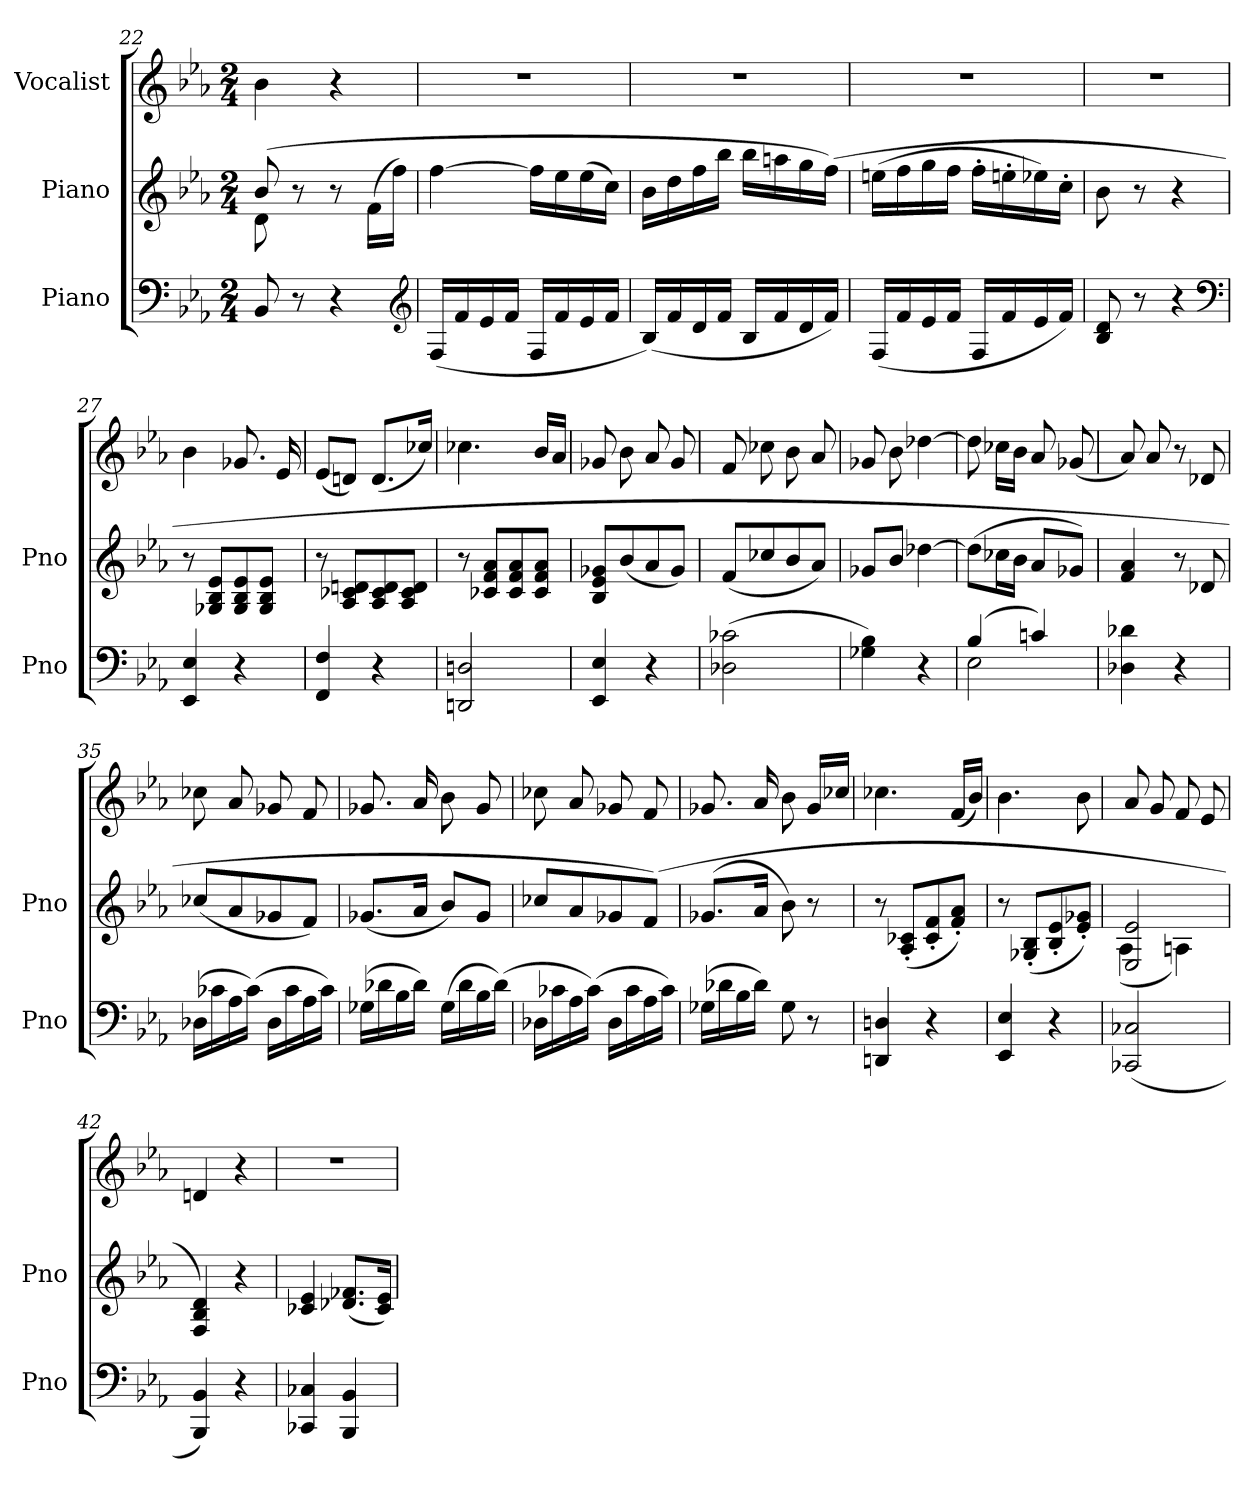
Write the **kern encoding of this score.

**kern	**kern	**kern
*part3	*part2	*part1
*staff3	*staff2	*staff1
*I"Piano	*I"Piano	*I"Vocalist
*I'Pno	*I'Pno	*
*clefF4	*clefG2	*clefG2
*k[b-e-a-]	*k[b-e-a-]	*k[b-e-a-]
*E-:	*E-:	*E-:
*M2/4	*M2/4	*M2/4
=22	=22	=22
*	*^	*
8BB-	(8b-	8d	4b-
8r	8r	4.ryy	.
4r	8r	.	4r
.	(16fLL	.	.
.	16ffJJ)	.	.
*	*v	*v	*
*clefG2	*	*
=23	=23	=23
(16FLL	[4ff	2r
16f	.	.
16e-	.	.
16fJJ	.	.
16FLL	16ffLL]	.
16f	16ee-	.
16e-	(16ee-	.
16fJJ	16ccJJ)	.
=24	=24	=24
(16B-LL)	16b-LL	2r
16f	16dd	.
16d	16ff	.
16fJJ	16bb-JJ	.
16B-LL	16bb-LL	.
16f	16aan	.
16d	16gg	.
16fJJ)	(16ffJJ)	.
=25	=25	=25
(16FLL	(16eenLL	2r
16f	16ff	.
16e-	16gg	.
16fJJ	16ffJJ	.
16FLL	16ff'LL	.
16f	16een'	.
16e-	16ee-X)	.
16fJJ)	16cc'JJ	.
=26	=26	=26
8B- 8d	8b-	2r
8r	8r	.
4r	4r	.
*clefF4	*	*
=27	=27	=27
4EE- 4E-	8r	4b-
.	8G-X 8B- 8e-L	.
4r	8G- 8B- 8e-	8.g-X
.	8G- 8B- 8e-J	.
.	.	16e-
=28	=28	=28
4FF 4F	8r	(8e-L
.	8A- 8c-X 8dnL	8dnJ)
4r	8A- 8c- 8d	(8.dL
.	8A- 8c- 8dJ	.
.	.	16cc-XJk)
=29	=29	=29
2DDn 2Dn	8r	4.cc-X
.	8c-X 8f 8a-L	.
.	8c- 8f 8a-	.
.	8c- 8f 8a-J	16b-LL
.	.	16a-JJ
=30	=30	=30
4EE- 4E-	8B- 8e- 8g-XL	8g-X
.	(8b-	8b-
4r	8a-	8a-
.	8g-J)	8g-
=31	=31	=31
(2D-X 2c-X	(8fL	8f
.	8cc-X	8cc-X
.	8b-	8b-
.	8a-J)	8a-
=32	=32	=32
4G-X 4B-)	8g-XL	8g-X
.	8b-J	8b-
4r	[4dd-X	[4dd-X
=33	=33	=33
*^	*	*
(4B-	2E-	(8dd-L]	8dd-]
.	.	16cc-XL	16cc-XLL
.	.	16b-JJ	16b-JJ
4cn)	.	8a-L	8a-
.	.	8g-XJ)	(8g-X
*v	*v	*	*
=34	=34	=34
4D-X 4d-X	4f 4a-	8a-)
.	.	8a-
4r	8r	8r
.	8d-X	8d-X
=35	=35	=35
(16D-XLL	(8cc-XL	8cc-X
16c-X	.	.
16A-	8a-	8a-
(16c-JJ)	.	.
16D-LL	8g-X	8g-X
16c-	.	.
16A-	8fJ)	8f
16c-JJ)	.	.
=36	=36	=36
(16G-XLL	(8.g-XL	8.g-X
16d-X	.	.
16B-	.	.
16d-JJ)	16a-Jk	16a-
(16G-LL	8b-L)	8b-
16d-	.	.
16B-	8g-J	8g-
(16d-JJ)	.	.
=37	=37	=37
16D-XLL	8cc-XL	8cc-X
16c-X	.	.
16A-	8a-	8a-
(16c-JJ)	.	.
16D-LL	8g-X	8g-X
16c-	.	.
16A-	(8fJ)	8f
16c-JJ)	.	.
=38	=38	=38
(16G-XLL	(8.g-XL	8.g-X
16d-X	.	.
16B-	.	.
16d-JJ)	16a-Jk	16a-
8G-	8b-)	8b-
8r	8r	16g-LL
.	.	16cc-XJJ
=39	=39	=39
4DDn 4Dn	8r	4.cc-X
.	(8A-' 8c-X'L	.
4r	8c-' 8f'	.
.	8f' 8a-'J)	(16fLL
.	.	16b-JJ)
=40	=40	=40
4EE- 4E-	8r	4.b-
.	(8G-X' 8B-'L	.
4r	8B-' 8e-'	.
.	8e-' 8g-X'J)	8b-
=41	=41	=41
*	*^	*
(2CC-X 2C-X	2E- 2e-	(4A-	8a-
.	.	.	8g
.	.	4An)	8f
.	.	.	8e-
*	*v	*v	*
=42	=42	=42
4BBB- 4BB-)	4F 4B- 4d)	4dn
4r	4r	4r
=43	=43	=43
4CC-X 4C-X	4c-X 4e-	2r
4BBB- 4BB-	(8.d-X 8.f-XL	.
.	16c- 16e-Jk)	.
=	=	=
*-	*-	*-
